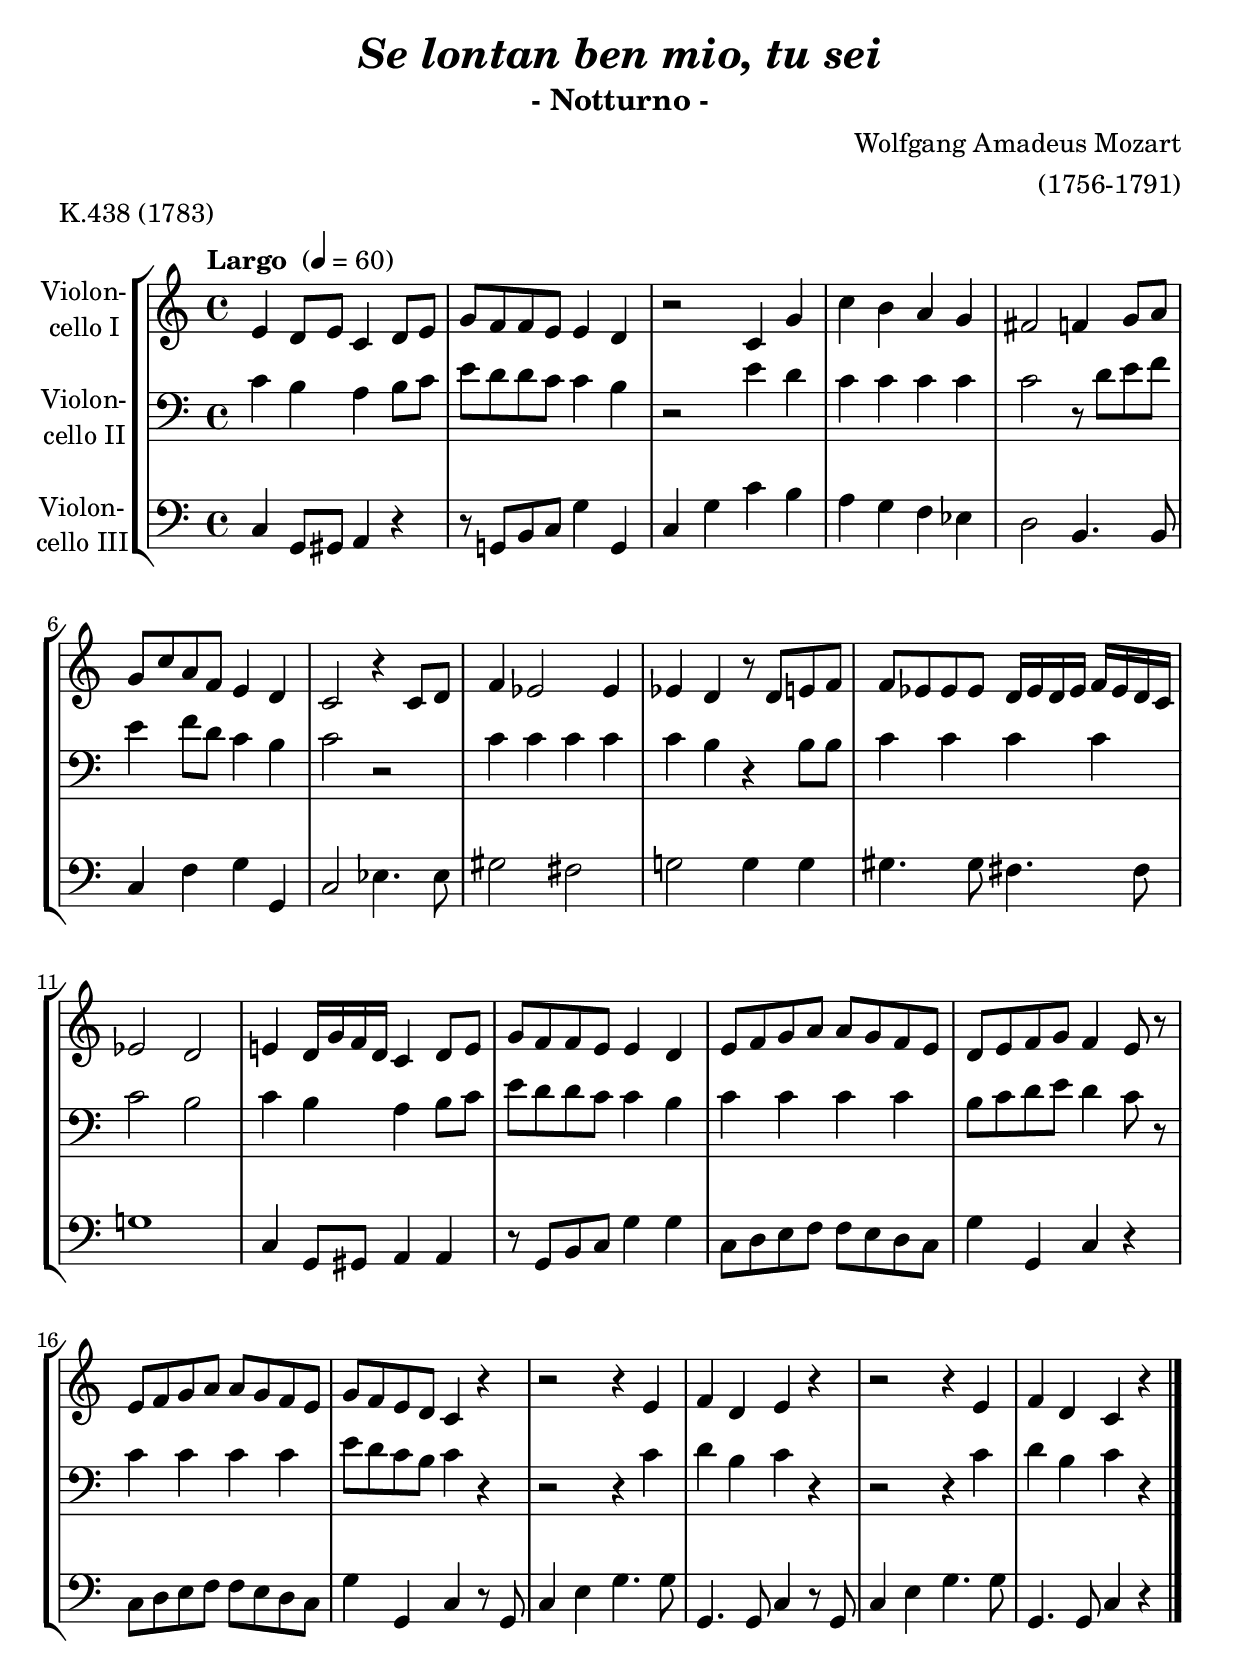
\version "2.18.2"
\include "deutsch.ly"
  
#(set-global-staff-size 23)

\header {
  title     = \markup \bold \italic "Se lontan ben mio, tu sei"
  subtitle  = "- Notturno -"
  composer  = "Wolfgang Amadeus Mozart"
  arranger  = "(1756-1791)"
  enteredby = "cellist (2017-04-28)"
  piece     = "K.438 (1783)"
}

voiceconsts = {
  \key es \major
  \time 4/4
  \clef "bass"
% \numericTimeSignature
  \compressFullBarRests
  % Set default beaming for all staves
%  \set Timing.beamExceptions = #'()
%  \set Timing.baseMoment     = #(ly:make-moment 1 4)
%  \set Timing.beatStructure  = #'(1 1 1)
  \tempo "Largo " 4=60
}

mifl = "flute"
mist = "string ensemble 1"
%minstr = "accordion"
miba = "bassoon"
%miba = "electric bass (pick)"
%miba = "electric bass (finger)"
%milo = "drawbar organ"
milo = "harpsichord"

va = \relative c'' {
  \voiceconsts
  \clef "treble"

  g4 f8 g es4 f8 g
  b as as g g4 f
  r2 es4 b'
  es d c b

  a2 as4 b8 c
  b es c as g4 f
  es2 r4 es8 f
  as4 ges2 ges4

  ges f r8 f g as
  as ges ges ges f16 ges f ges as ges f es
  ges2 f

  g!4 f16 b as f es4 f8 g
  b as as g g4 f
  g8 as b c c b as g

  f g as b as4 g8 r
  g as b c c b as g
  b as g f es4 r
  r2 r4 g

  as f g r
  r2 r4 g
  as f es r \bar "|."
}

vb = \relative c' {
  \voiceconsts

  es4 d c d8 es
  g f f es es4 d
  r2 g4 f
  es es es es

  es2 r8 f g as
  g4 as8 f es4 d
  es2 r
  es4 es es es
  es d r d8 d
  es4 es es es
  es2 d

  es4 d c d8 es
  g f f es es4 d
  es es es es

  d8 es f g f4 es8 r
  es4 es es es
  g8 f es d es4 r
  r2 r4 es

  f d es r
  r2 r4 es
  f d es r \bar "|."
}

vc = \relative c {
  \voiceconsts

  es4 b8 h c4 r
  r8 b! d es b'4 b,
  es b' es d
  c b as ges

  f2 d4. d8
  es4 as b b,
  es2 ges4. ges8
  h2 a

  b! b4 b
  h4. h8 a4. a8
  b!1

  es,4 b8 h c4 c
  r8 b d es b'4 b
  es,8 f g as as g f es

  b'4 b, es r
  es8 f g as as g f es
  b'4 b, es r8 b
  es4 g b4. b8

  b,4. b8 es4 r8 b
  es4 g b4. b8
  b,4. b8 es4 r \bar "|."
}


music = \new StaffGroup <<
      \new Staff {
	\set Staff.midiInstrument = \mist
	\set Staff.instrumentName = \markup \center-column { "Violon-" "cello I" }
	\transpose es c { \va }
      }

      \new Staff {
	\set Staff.midiInstrument = \mist
	\set Staff.instrumentName = \markup \center-column { "Violon-" "cello II" }
	\transpose es c { \vb }
      }

      \new Staff {
	\set Staff.midiInstrument = \miba
	\set Staff.instrumentName = \markup \center-column { "Violon-" "cello III" }
	\transpose es c { \vc }
      }
>>

\book {
  \score {
    \music
    \layout {}
  }

  \score {
    \unfoldRepeats \music

    \midi {
      \context {
        \Score
      }
    }
  }
}
